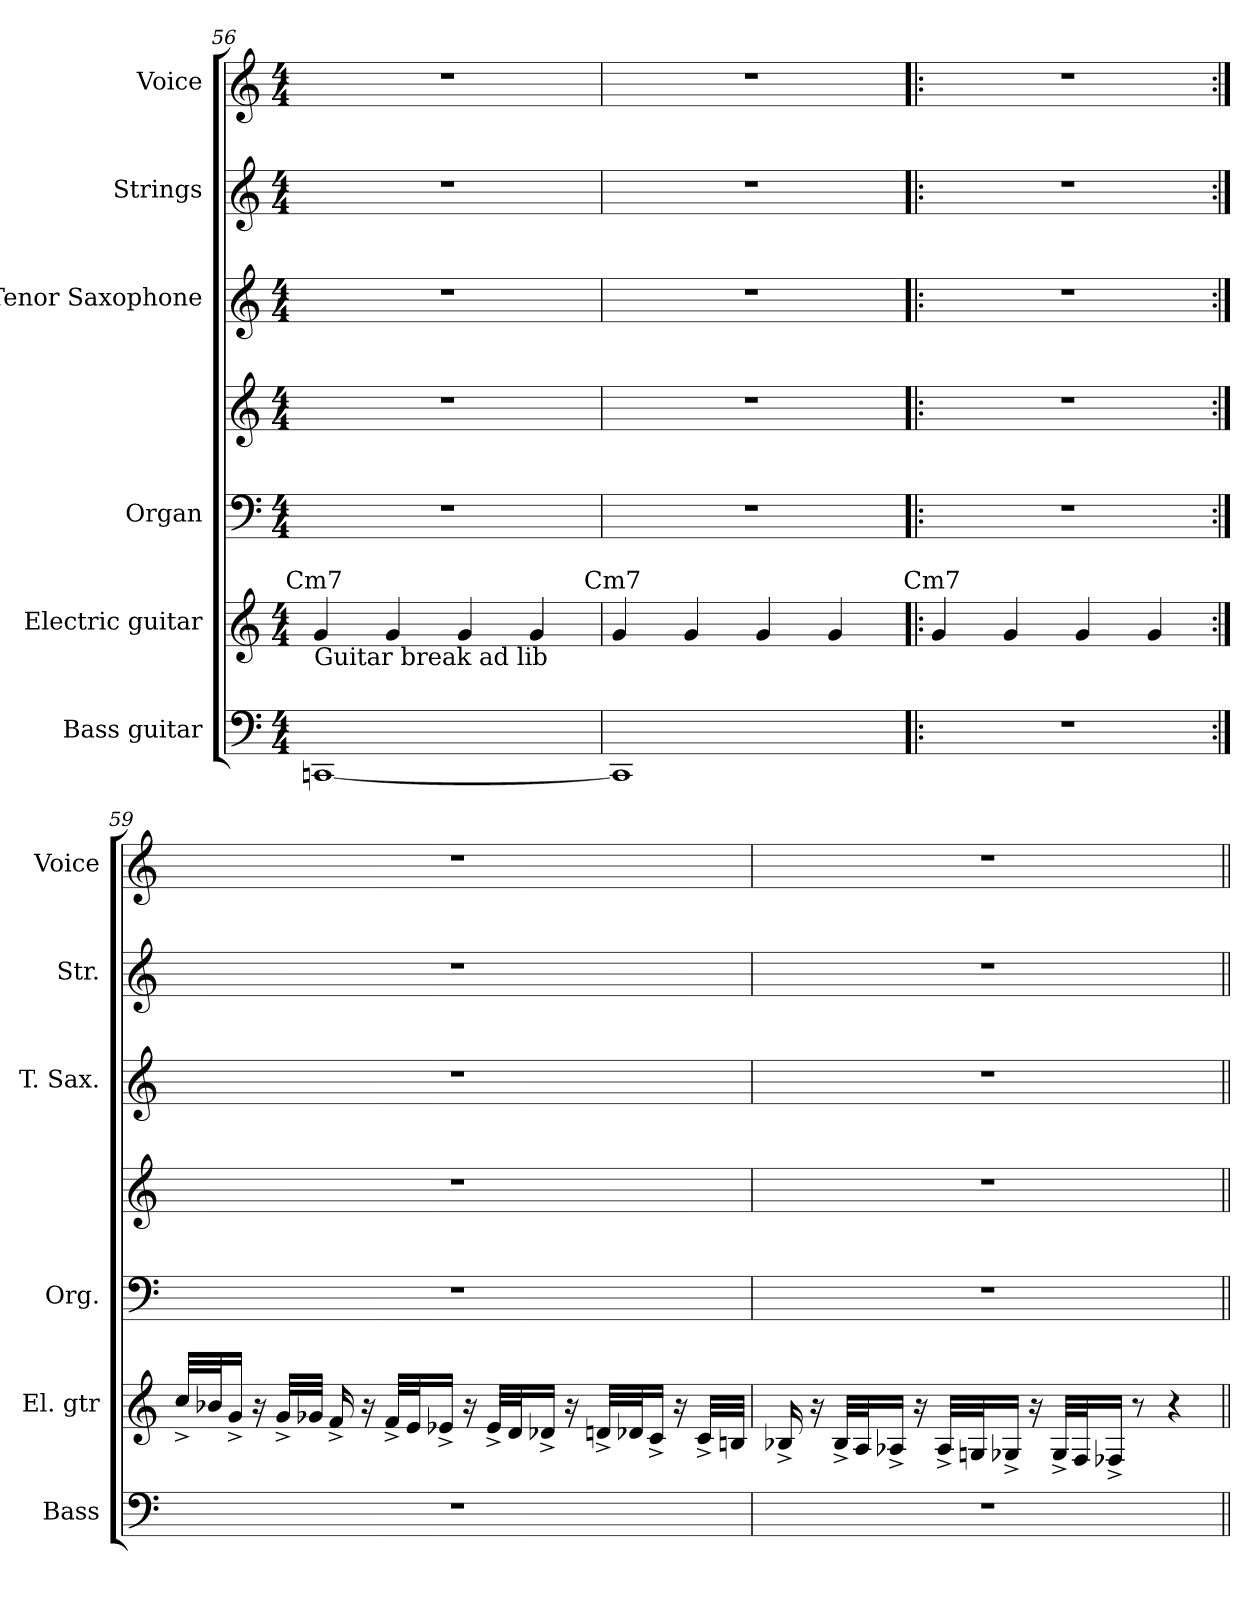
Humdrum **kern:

**kern	**kern	**kern	**kern	**kern	**kern	**kern
*part6	*part5	*part4	*part4	*part3	*part2	*part1
*staff7	*staff6	*staff5	*staff4	*staff3	*staff2	*staff1
*I"Bass guitar	*I"Electric guitar	*I"Organ	*	*I"Tenor Saxophone	*I"Strings	*I"Voice
*I'Bass	*I'El. gtr	*I'Org.	*	*I'T. Sax.	*I'Str.	*I'Voice
*clefF4	*clefG2	*clefF4	*clefG2	*clefG2	*clefG2	*clefG2
*ITrd7c12	*ITrd7c12	*	*	*ITrd8c14	*	*
*k[]	*k[]	*k[]	*k[]	*k[]	*k[]	*k[]
*C:	*C:	*C:	*C:	*C:	*C:	*C:
*M4/4	*M4/4	*M4/4	*M4/4	*M4/4	*M4/4	*M4/4
=56	=56	=56	=56	=56	=56	=56
!	!LO:TX:a:cj:t=Cm7	!	!	!	!	!
!	!LO:TX:b:t=Guitar break ad lib	!	!	!	!	!
[<1CCCni	4Gi/	1r	1r	1r	1r	1r
.	4Gi/	.	.	.	.	.
.	4Gi/	.	.	.	.	.
.	4Gi/	.	.	.	.	.
=57	=57	=57	=57	=57	=57	=57
!	!LO:TX:a:cj:t=Cm7	!	!	!	!	!
1CCCi]	4Gi/	1r	1r	1r	1r	1r
.	4Gi/	.	.	.	.	.
.	4Gi/	.	.	.	.	.
.	4Gi/	.	.	.	.	.
=58!|:	=58!|:	=58!|:	=58!|:	=58!|:	=58!|:	=58!|:
!	!LO:TX:a:cj:t=Cm7	!	!	!	!	!
1r	4Gi/	1r	1r	1r	1r	1r
.	4Gi/	.	.	.	.	.
.	4Gi/	.	.	.	.	.
.	4Gi/	.	.	.	.	.
!!LO:LB:g=z
=59:|!	=59:|!	=59:|!	=59:|!	=59:|!	=59:|!	=59:|!
1r	32c^i/LLL	1r	1r	1r	1r	1r
.	32B-Xi/J	.	.	.	.	.
.	16G^i/JJ	.	.	.	.	.
.	16r	.	.	.	.	.
.	32G^i/LLL	.	.	.	.	.
.	32G-Xi/JJJ	.	.	.	.	.
.	16F^i/	.	.	.	.	.
.	16r	.	.	.	.	.
.	32F^i/LLL	.	.	.	.	.
.	32Ei/J	.	.	.	.	.
.	16E-X^i/JJ	.	.	.	.	.
.	16r	.	.	.	.	.
.	32E-^i/LLL	.	.	.	.	.
.	32Di/J	.	.	.	.	.
.	16D-X^i/JJ	.	.	.	.	.
.	16r	.	.	.	.	.
.	32Dn^i/LLL	.	.	.	.	.
.	32D-Xi/J	.	.	.	.	.
.	16C^i/JJ	.	.	.	.	.
.	16r	.	.	.	.	.
.	32C^i/LLL	.	.	.	.	.
.	32BBni/JJJ	.	.	.	.	.
=60	=60	=60	=60	=60	=60	=60
1r	16BB-X^i/	1r	1r	1r	1r	1r
.	16r	.	.	.	.	.
.	32BB-^i/LLL	.	.	.	.	.
.	32AAi/J	.	.	.	.	.
.	16AA-X^i/JJ	.	.	.	.	.
.	16r	.	.	.	.	.
.	32AA-^i/LLL	.	.	.	.	.
.	32GGni/J	.	.	.	.	.
.	16GG-X^i/JJ	.	.	.	.	.
.	16r	.	.	.	.	.
.	32GG-^i/LLL	.	.	.	.	.
.	32FFi/J	.	.	.	.	.
.	16FF-X^i/JJ	.	.	.	.	.
.	8r	.	.	.	.	.
.	4r	.	.	.	.	.
=||	=||	=||	=||	=||	=||	=||
*-	*-	*-	*-	*-	*-	*-
